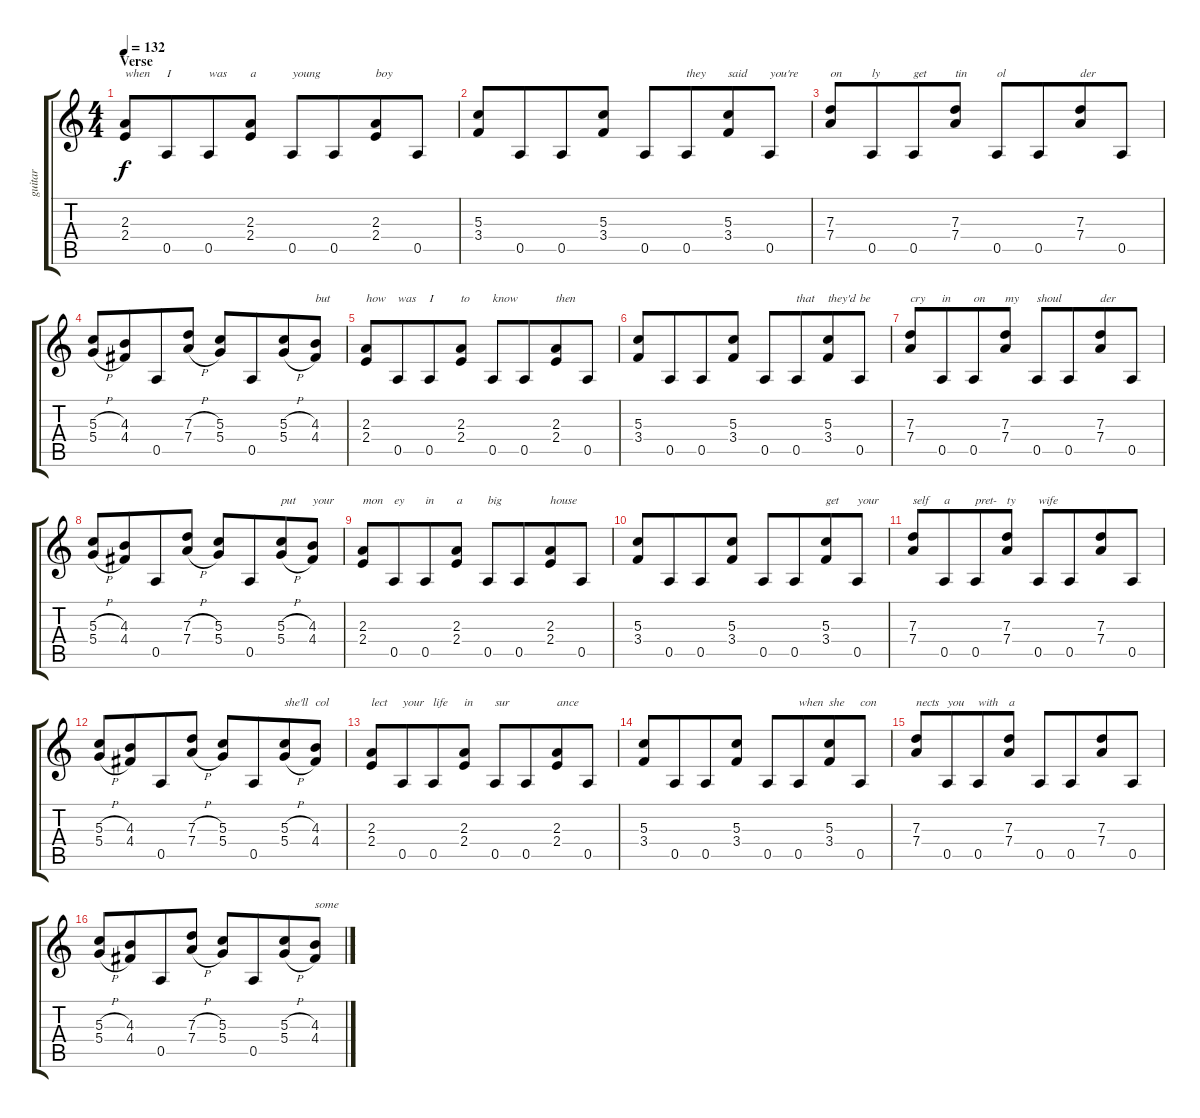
\track ("guitar" "guitar") {instrument distortionguitar}
\staff {score tabs}
\tuning (E4 B3 G3 D3 A2 E2) {hide}
\ts (4 4)
\section ("" "Verse")
\tempo 132
\clef g2
\ks c
(2.3 2.4).8{txt "when" dy f} 0.5.8{txt "I" beam merge} 0.5.8{txt "was"} (2.3 2.4).8{txt "a"} 0.5.8{txt "young"} 0.5.8{beam merge} (2.3 2.4).8{txt "boy"} 0.5.8 |
(5.3 3.4).8 0.5.8{beam merge} 0.5.8 (5.3 3.4).8 0.5.8 0.5.8{txt "they" beam merge} (5.3 3.4).8{txt "said"} 0.5.8{txt "you're"} |
(7.3 7.4).8{txt "on"} 0.5.8{txt "ly" beam merge} 0.5.8{txt "get"} (7.3 7.4).8{txt "tin"} 0.5.8{txt "ol"} 0.5.8{beam merge} (7.3 7.4).8{txt "der"} 0.5.8 |
(5.3{h} 5.4{h}).8 (4.3 4.4).8{beam merge} 0.5.8 (7.3{h} 7.4{h}).8 (5.3 5.4).8 0.5.8{beam merge} (5.3{h} 5.4{h}).8 (4.3 4.4).8{txt "but"} |
(2.3 2.4).8{txt "how"} 0.5.8{txt "was" beam merge} 0.5.8{txt "I"} (2.3 2.4).8{txt "to"} 0.5.8{txt "know"} 0.5.8{beam merge} (2.3 2.4).8{txt "then"} 0.5.8 |
(5.3 3.4).8 0.5.8{beam merge} 0.5.8 (5.3 3.4).8 0.5.8 0.5.8{txt "that" beam merge} (5.3 3.4).8{txt "they'd"} 0.5.8{txt "be"} |
(7.3 7.4).8{txt "cry"} 0.5.8{txt "in" beam merge} 0.5.8{txt "on"} (7.3 7.4).8{txt "my"} 0.5.8{txt "shoul"} 0.5.8{beam merge} (7.3 7.4).8{txt "der"} 0.5.8 |
(5.3{h} 5.4{h}).8 (4.3 4.4).8{beam merge} 0.5.8 (7.3{h} 7.4{h}).8 (5.3 5.4).8 0.5.8{beam merge} (5.3{h} 5.4{h}).8{txt "put"} (4.3 4.4).8{txt "your"} |
(2.3 2.4).8{txt "mon"} 0.5.8{txt "ey" beam merge} 0.5.8{txt "in"} (2.3 2.4).8{txt "a"} 0.5.8{txt "big"} 0.5.8{beam merge} (2.3 2.4).8{txt "house"} 0.5.8 |
(5.3 3.4).8 0.5.8{beam merge} 0.5.8 (5.3 3.4).8 0.5.8 0.5.8{beam merge} (5.3 3.4).8{txt "get"} 0.5.8{txt "your"} |
(7.3 7.4).8{txt "self"} 0.5.8{txt "a" beam merge} 0.5.8{txt "pret-"} (7.3 7.4).8{txt "ty"} 0.5.8{txt "wife"} 0.5.8{beam merge} (7.3 7.4).8 0.5.8 |
(5.3{h} 5.4{h}).8 (4.3 4.4).8{beam merge} 0.5.8 (7.3{h} 7.4{h}).8 (5.3 5.4).8 0.5.8{beam merge} (5.3{h} 5.4{h}).8{txt "she'll"} (4.3 4.4).8{txt "col"} |
(2.3 2.4).8{txt "lect"} 0.5.8{txt "your" beam merge} 0.5.8{txt "life"} (2.3 2.4).8{txt "in"} 0.5.8{txt "sur"} 0.5.8{beam merge} (2.3 2.4).8{txt "ance"} 0.5.8 |
(5.3 3.4).8 0.5.8{beam merge} 0.5.8 (5.3 3.4).8 0.5.8 0.5.8{txt "when" beam merge} (5.3 3.4).8{txt "she"} 0.5.8{txt "con"} |
(7.3 7.4).8{txt "nects"} 0.5.8{txt "you" beam merge} 0.5.8{txt "with"} (7.3 7.4).8{txt "a"} 0.5.8 0.5.8{beam merge} (7.3 7.4).8 0.5.8 |
(5.3{h} 5.4{h}).8 (4.3 4.4).8{beam merge} 0.5.8 (7.3{h} 7.4{h}).8 (5.3 5.4).8 0.5.8{beam merge} (5.3{h} 5.4{h}).8 (4.3 4.4).8{txt "some"}
